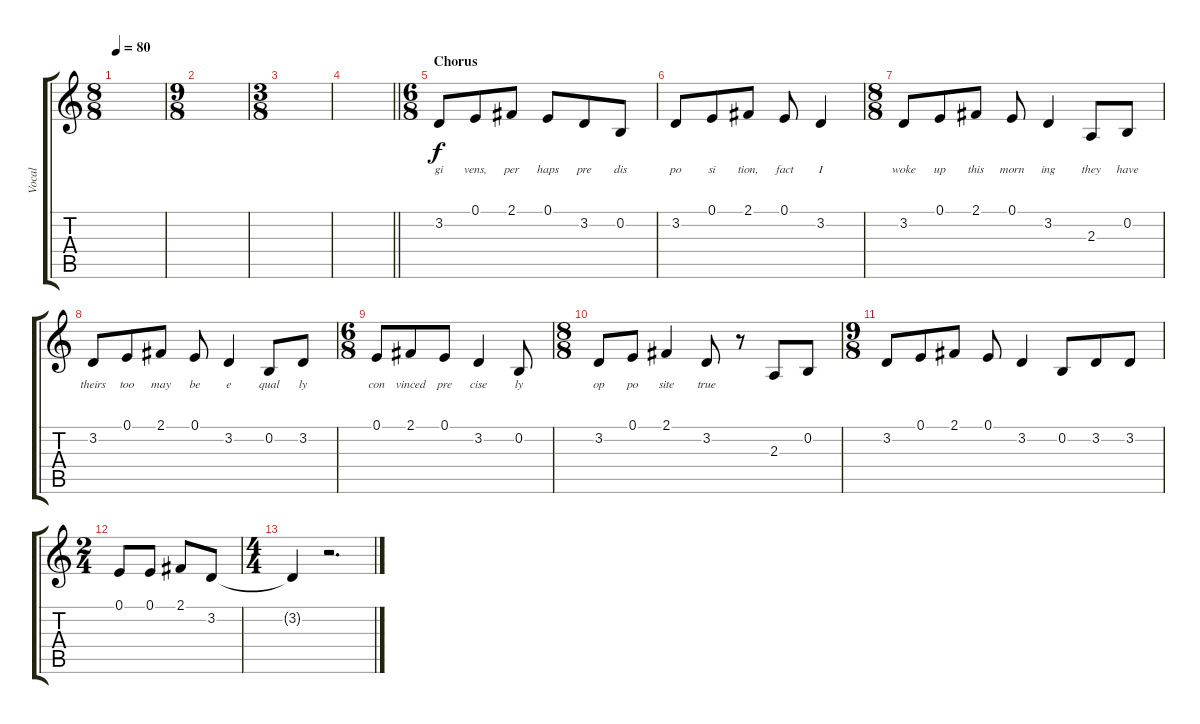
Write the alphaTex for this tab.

\track ("Vocal" "Vocal") {instrument acousticgrandpiano}
\staff {score tabs}
\tuning (E4 B3 G3 D3 A2 E2) {hide}
\ts (8 8)
\tempo 80
\clef g2
\ks c
|
\ts (9 8)
|
\ts (3 8)
|
\barLineRight lightlight
|
\ts (6 8)
\section ("" "Chorus")
3.2.8{lyrics (0 "gi") lyrics (1 "") lyrics (2 "") lyrics (3 "") lyrics (4 "")} 0.1.8{lyrics (0 "vens,") lyrics (1 "") lyrics (2 "") lyrics (3 "") lyrics (4 "")} 2.1.8{lyrics (0 "per") lyrics (1 "") lyrics (2 "") lyrics (3 "") lyrics (4 "")} 0.1.8{lyrics (0 "haps") lyrics (1 "") lyrics (2 "") lyrics (3 "") lyrics (4 "")} 3.2.8{lyrics (0 "pre") lyrics (1 "") lyrics (2 "") lyrics (3 "") lyrics (4 "")} 0.2.8{lyrics (0 "dis") lyrics (1 "") lyrics (2 "") lyrics (3 "") lyrics (4 "")} |
3.2.8{lyrics (0 "po") lyrics (1 "") lyrics (2 "") lyrics (3 "") lyrics (4 "")} 0.1.8{lyrics (0 "si") lyrics (1 "") lyrics (2 "") lyrics (3 "") lyrics (4 "")} 2.1.8{lyrics (0 "tion,") lyrics (1 "") lyrics (2 "") lyrics (3 "") lyrics (4 "")} 0.1.8{lyrics (0 "fact") lyrics (1 "") lyrics (2 "") lyrics (3 "") lyrics (4 "")} 3.2.4{lyrics (0 "I") lyrics (1 "") lyrics (2 "") lyrics (3 "") lyrics (4 "")} |
\ts (8 8)
3.2.8{lyrics (0 "woke") lyrics (1 "") lyrics (2 "") lyrics (3 "") lyrics (4 "")} 0.1.8{lyrics (0 "up") lyrics (1 "") lyrics (2 "") lyrics (3 "") lyrics (4 "")} 2.1.8{lyrics (0 "this") lyrics (1 "") lyrics (2 "") lyrics (3 "") lyrics (4 "")} 0.1.8{lyrics (0 "morn") lyrics (1 "") lyrics (2 "") lyrics (3 "") lyrics (4 "")} 3.2.4{lyrics (0 "ing") lyrics (1 "") lyrics (2 "") lyrics (3 "") lyrics (4 "")} 2.3.8{lyrics (0 "they") lyrics (1 "") lyrics (2 "") lyrics (3 "") lyrics (4 "")} 0.2.8{lyrics (0 "have") lyrics (1 "") lyrics (2 "") lyrics (3 "") lyrics (4 "")} |
3.2.8{lyrics (0 "theirs") lyrics (1 "") lyrics (2 "") lyrics (3 "") lyrics (4 "")} 0.1.8{lyrics (0 "too") lyrics (1 "") lyrics (2 "") lyrics (3 "") lyrics (4 "")} 2.1.8{lyrics (0 "may") lyrics (1 "") lyrics (2 "") lyrics (3 "") lyrics (4 "")} 0.1.8{lyrics (0 "be") lyrics (1 "") lyrics (2 "") lyrics (3 "") lyrics (4 "")} 3.2.4{lyrics (0 "e") lyrics (1 "") lyrics (2 "") lyrics (3 "") lyrics (4 "")} 0.2.8{lyrics (0 "qual") lyrics (1 "") lyrics (2 "") lyrics (3 "") lyrics (4 "")} 3.2.8{lyrics (0 "ly") lyrics (1 "") lyrics (2 "") lyrics (3 "") lyrics (4 "")} |
\ts (6 8)
0.1.8{lyrics (0 "con") lyrics (1 "") lyrics (2 "") lyrics (3 "") lyrics (4 "")} 2.1.8{lyrics (0 "vinced") lyrics (1 "") lyrics (2 "") lyrics (3 "") lyrics (4 "")} 0.1.8{lyrics (0 "pre") lyrics (1 "") lyrics (2 "") lyrics (3 "") lyrics (4 "")} 3.2.4{lyrics (0 "cise") lyrics (1 "") lyrics (2 "") lyrics (3 "") lyrics (4 "")} 0.2.8{lyrics (0 "ly") lyrics (1 "") lyrics (2 "") lyrics (3 "") lyrics (4 "")} |
\ts (8 8)
3.2.8{lyrics (0 "op") lyrics (1 "") lyrics (2 "") lyrics (3 "") lyrics (4 "")} 0.1.8{lyrics (0 "po") lyrics (1 "") lyrics (2 "") lyrics (3 "") lyrics (4 "")} 2.1.4{lyrics (0 "site") lyrics (1 "") lyrics (2 "") lyrics (3 "") lyrics (4 "")} 3.2.8{lyrics (0 "true") lyrics (1 "") lyrics (2 "") lyrics (3 "") lyrics (4 "")} r.8 2.3.8 0.2.8 |
\ts (9 8)
3.2.8 0.1.8 2.1.8 0.1.8 3.2.4 0.2.8 3.2.8 3.2.8 |
\ts (2 4)
0.1.8 0.1.8 2.1.8 3.2.8 |
\ts (4 4)
3.2{t}.4 r.2{d}
